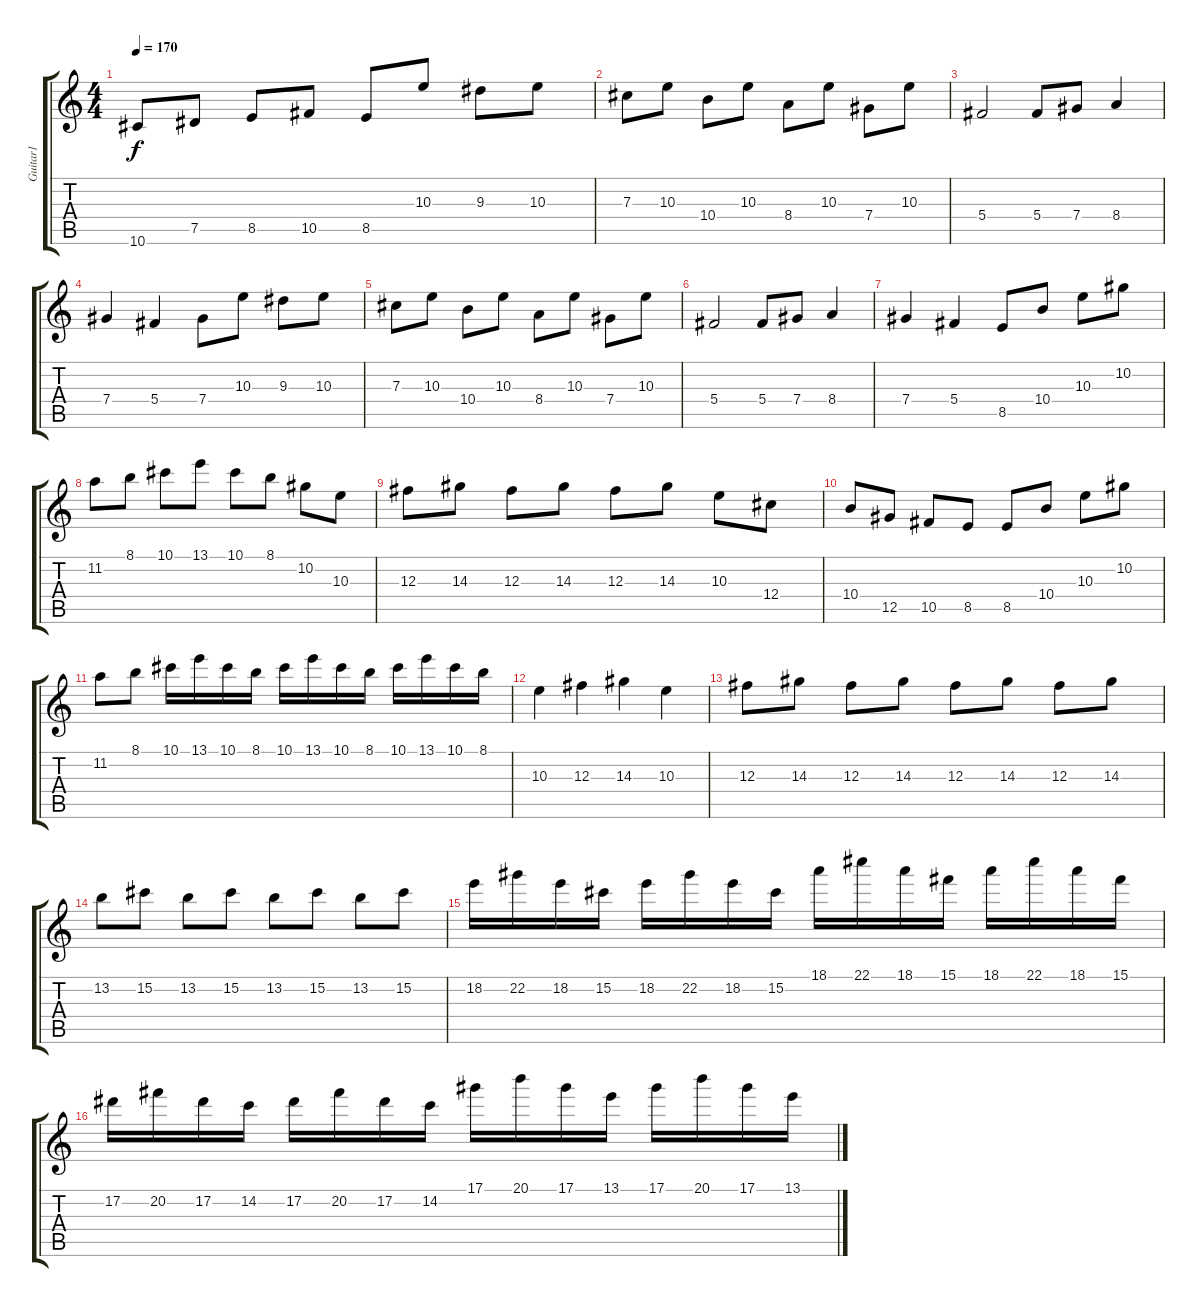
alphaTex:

\track ("Guitar1" "Guitar1") {instrument overdrivenguitar}
\staff {score tabs}
\tuning (Eb4 Bb3 Gb3 Db3 Ab2 Eb2) {hide}
\ts (4 4)
\tempo 170
\clef g2
\ks c
10.6.8{dy f} 7.5.8 8.5.8 10.5.8 8.5.8 10.3.8 9.3.8 10.3.8 |
7.3.8 10.3.8 10.4.8 10.3.8 8.4.8 10.3.8 7.4.8 10.3.8 |
5.4.2 5.4.8 7.4.8 8.4.4 |
7.4.4 5.4.4 7.4.8 10.3.8 9.3.8 10.3.8 |
7.3.8 10.3.8 10.4.8 10.3.8 8.4.8 10.3.8 7.4.8 10.3.8 |
5.4.2 5.4.8 7.4.8 8.4.4 |
7.4.4 5.4.4 8.5.8 10.4.8 10.3.8 10.2.8 |
11.2.8 8.1.8 10.1.8 13.1.8 10.1.8 8.1.8 10.2.8 10.3.8 |
12.3.8 14.3.8 12.3.8 14.3.8 12.3.8 14.3.8 10.3.8 12.4.8 |
10.4.8 12.5.8 10.5.8 8.5.8 8.5.8 10.4.8 10.3.8 10.2.8 |
11.2.8 8.1.8 10.1.16 13.1.16 10.1.16 8.1.16 10.1.16 13.1.16 10.1.16 8.1.16 10.1.16 13.1.16 10.1.16 8.1.16 |
10.3.4 12.3.4 14.3.4 10.3.4 |
12.3.8 14.3.8 12.3.8 14.3.8 12.3.8 14.3.8 12.3.8 14.3.8 |
13.2.8 15.2.8 13.2.8 15.2.8 13.2.8 15.2.8 13.2.8 15.2.8 |
18.2.16 22.2.16 18.2.16 15.2.16 18.2.16 22.2.16 18.2.16 15.2.16 18.1.16 22.1.16 18.1.16 15.1.16 18.1.16 22.1.16 18.1.16 15.1.16 |
17.2.16 20.2.16 17.2.16 14.2.16 17.2.16 20.2.16 17.2.16 14.2.16 17.1.16 20.1.16 17.1.16 13.1.16 17.1.16 20.1.16 17.1.16 13.1.16
